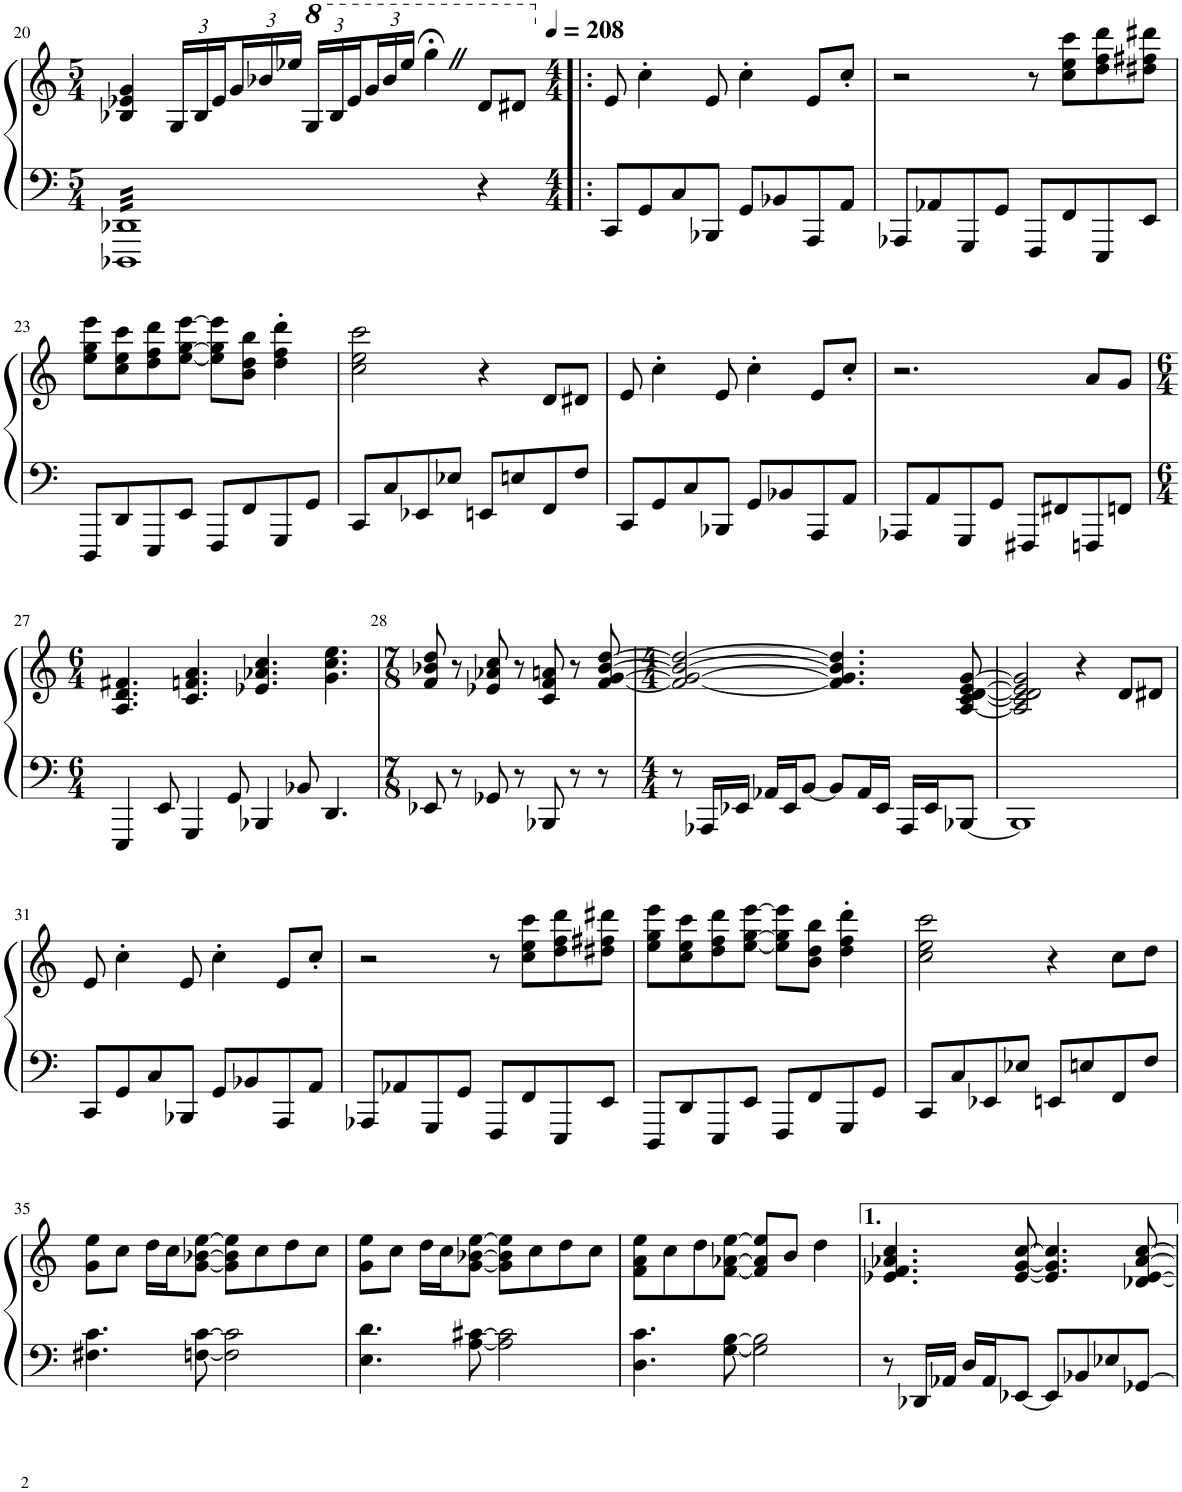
**kern	**kern
*part1	*part1
*staff2	*staff1
*I"Piano	*
*I'Pno.	*
!!LO:PB:g=z
*clefF4	*clefG2
*k[]	*k[]
*M5/4	*M5/4
=20	=20
*tremolo	*
32DDD-X 32DD-XLLL	4B-X/ 4e-X/ 4g/
32DDD-X 32DD-X	.
32DDD-X 32DD-X	.
32DDD-X 32DD-X	.
32DDD-X 32DD-X	.
32DDD-X 32DD-X	.
32DDD-X 32DD-X	.
32DDD-X 32DD-X	.
*	*Xbrackettup
32DDD-X 32DD-X	24G/LL
32DDD-X 32DD-X	.
.	24B-/
32DDD-X 32DD-X	.
.	24e-/
32DDD-X 32DD-X	.
32DDD-X 32DD-X	24g/
32DDD-X 32DD-X	.
.	24b-X/
32DDD-X 32DD-X	.
.	24ee-X/JJ
32DDD-X 32DD-X	.
*	*8va
32DDD-X 32DD-X	24g/LL
32DDD-X 32DD-X	.
.	24b-/
32DDD-X 32DD-X	.
.	24ee-/
32DDD-X 32DD-X	.
32DDD-X 32DD-X	24gg/
32DDD-X 32DD-X	.
.	24bb-/
32DDD-X 32DD-X	.
.	24eee-/JJ
32DDD-X 32DD-X	.
32DDD-X 32DD-X	4ggg;<Z\
32DDD-X 32DD-X	.
32DDD-X 32DD-X	.
32DDD-X 32DD-X	.
32DDD-X 32DD-X	.
32DDD-X 32DD-X	.
32DDD-X 32DD-X	.
32DDD-X 32DD-XJJJ	.
*Xtremolo	*
4r	8dd/L
.	8dd#X/J
=21!|:	=21!|:
*M4/4	*M4/4
*	*X8va
*	*MM208
8CC/L	8e/
8GG/	4cc'\
8C/	.
8BBB-X/J	8e/
8GG/L	4cc'\
8BB-X/	.
8AAA/	8e/L
8AA/J	8cc'/J
=22	=22
8AAA-X/L	2r
8AA-X/	.
8GGG/	.
8GG/J	.
8FFF/L	8r
8FF/	8cc\ 8ee\ 8ccc\L
8EEE/	8dd\ 8ff\ 8ddd\
8EE/J	8dd#X\ 8ff#X\ 8ddd#X\J
!!LO:LB:g=z
=23	=23
8DDD/L	8ee\ 8gg\ 8eee\L
8DD/	8cc\ 8ee\ 8ccc\
8EEE/	8dd\ 8ff\ 8ddd\
8EE/J	[8ee\ [8gg\ [8eee\J
8FFF/L	8ee\] 8gg\] 8eee\]L
8FF/	8b\ 8dd\ 8bb\J
8GGG/	4dd\' 4ff\' 4ddd\'
8GG/J	.
=24	=24
8CC/L	2cc\ 2ee\ 2ccc\
8C/	.
8EE-X/	.
8E-X/J	.
8EEn/L	4r
8En/	.
8FF/	8d/L
8F/J	8d#X/J
=25	=25
8CC/L	8e/
8GG/	4cc'\
8C/	.
8BBB-X/J	8e/
8GG/L	4cc'\
8BB-X/	.
8AAA/	8e/L
8AA/J	8cc'/J
=26	=26
8AAA-X/L	2.r
8AA/	.
8GGG/	.
8GG/J	.
8FFF#X/L	.
8FF#X/	.
8FFFn/	8a/L
8FFn/J	8g/J
!!LO:LB:g=z
=27	=27
*M6/4	*M6/4
4EEE/	4.A/ 4.d/ 4.f#X/
8EE/	.
4GGG/	4.c/ 4.fn/ 4.a/
8GG/	.
4BBB-X/	4.e-X/ 4.a-X/ 4.cc/
8BB-X/	.
4.DD/	4.g\ 4.cc\ 4.ee\
=28	=28
*M7/8	*M7/8
8EE-X/	8f/ 8b-X/ 8dd/
8r	8r
8GG-X/	8e-X/ 8a-X/ 8cc/
8r	8r
8BBB-X/	8c/ 8f/ 8an/
8r	8r
8r	[8f/ [8g/ [8b-/ [8dd/
=29	=29
*M4/4	*M4/4
8r	2f/_ 2g/_ 2b-/_ 2dd/_
16AAA-X/LL	.
16EE-X/JJ	.
16AA-X/LL	.
16EE-/J	.
[8BB/J	.
8BB/L]	4.f/] 4.g/] 4.b-/] 4.dd/]
16AA-/L	.
16EE-/JJ	.
16AAA-/LL	.
16EE-/J	.
[8BBB-X/J	[8A/ [8c/ [8d/ [8e/ [8g/
=30	=30
1BBB-]	2A/] 2c/] 2d/] 2e/] 2g/]
.	4r
.	8d/L
.	8d#X/J
!!LO:LB:g=z
=31	=31
8CC/L	8e/
8GG/	4cc'\
8C/	.
8BBB-X/J	8e/
8GG/L	4cc'\
8BB-X/	.
8AAA/	8e/L
8AA/J	8cc'/J
=32	=32
8AAA-X/L	2r
8AA-X/	.
8GGG/	.
8GG/J	.
8FFF/L	8r
8FF/	8cc\ 8ee\ 8ccc\L
8EEE/	8dd\ 8ff\ 8ddd\
8EE/J	8dd#X\ 8ff#X\ 8ddd#X\J
=33	=33
8DDD/L	8ee\ 8gg\ 8eee\L
8DD/	8cc\ 8ee\ 8ccc\
8EEE/	8dd\ 8ff\ 8ddd\
8EE/J	[8ee\ [8gg\ [8eee\J
8FFF/L	8ee\] 8gg\] 8eee\]L
8FF/	8b\ 8dd\ 8bb\J
8GGG/	4dd\' 4ff\' 4ddd\'
8GG/J	.
=34	=34
8CC/L	2cc\ 2ee\ 2ccc\
8C/	.
8EE-X/	.
8E-X/J	.
8EEn/L	4r
8En/	.
8FF/	8cc\L
8F/J	8dd\J
!!LO:LB:g=z
=35	=35
4.F#X\ 4.c\	8g\ 8ee\L
.	8cc\J
.	16dd\LL
.	16cc\J
[8Fn\ [8c\	[8g\ [8b-X\ [8ee\J
2F\] 2c\]	8g\] 8b-\] 8ee\]L
.	8cc\
.	8dd\
.	8cc\J
=36	=36
4.E\ 4.d\	8g\ 8ee\L
.	8cc\J
.	16dd\LL
.	16cc\J
[8A\ [8c#X\	[8g\ [8b-X\ [8ee\J
2A\] 2c#\]	8g\] 8b-\] 8ee\]L
.	8cc\
.	8dd\
.	8cc\J
=37	=37
4.D\ 4.c\	8f\ 8a\ 8ee\L
.	8cc\
.	8dd\
[8G\ [8B\	[8f\ [8a-X\ [8ee\J
2G\] 2B\]	8f/] 8a-/] 8ee/]L
.	8b/J
.	4dd\
=38	=38
8r	4.e-X/ 4.f/ 4.a-X/ 4.cc/
16DD-X/LL	.
16AA-X/JJ	.
16D/LL	.
16AA-/J	.
[8EE-X/J	[8e-/ [8g/ [8cc/
8EE-/L]	4.e-/] 4.g/] 4.cc/]
8BB-X/	.
8E-X/	.
[8GG-X/J	[8d-X/ [8e-/ [8a-/ [8cc/
=	=
*-	*-
